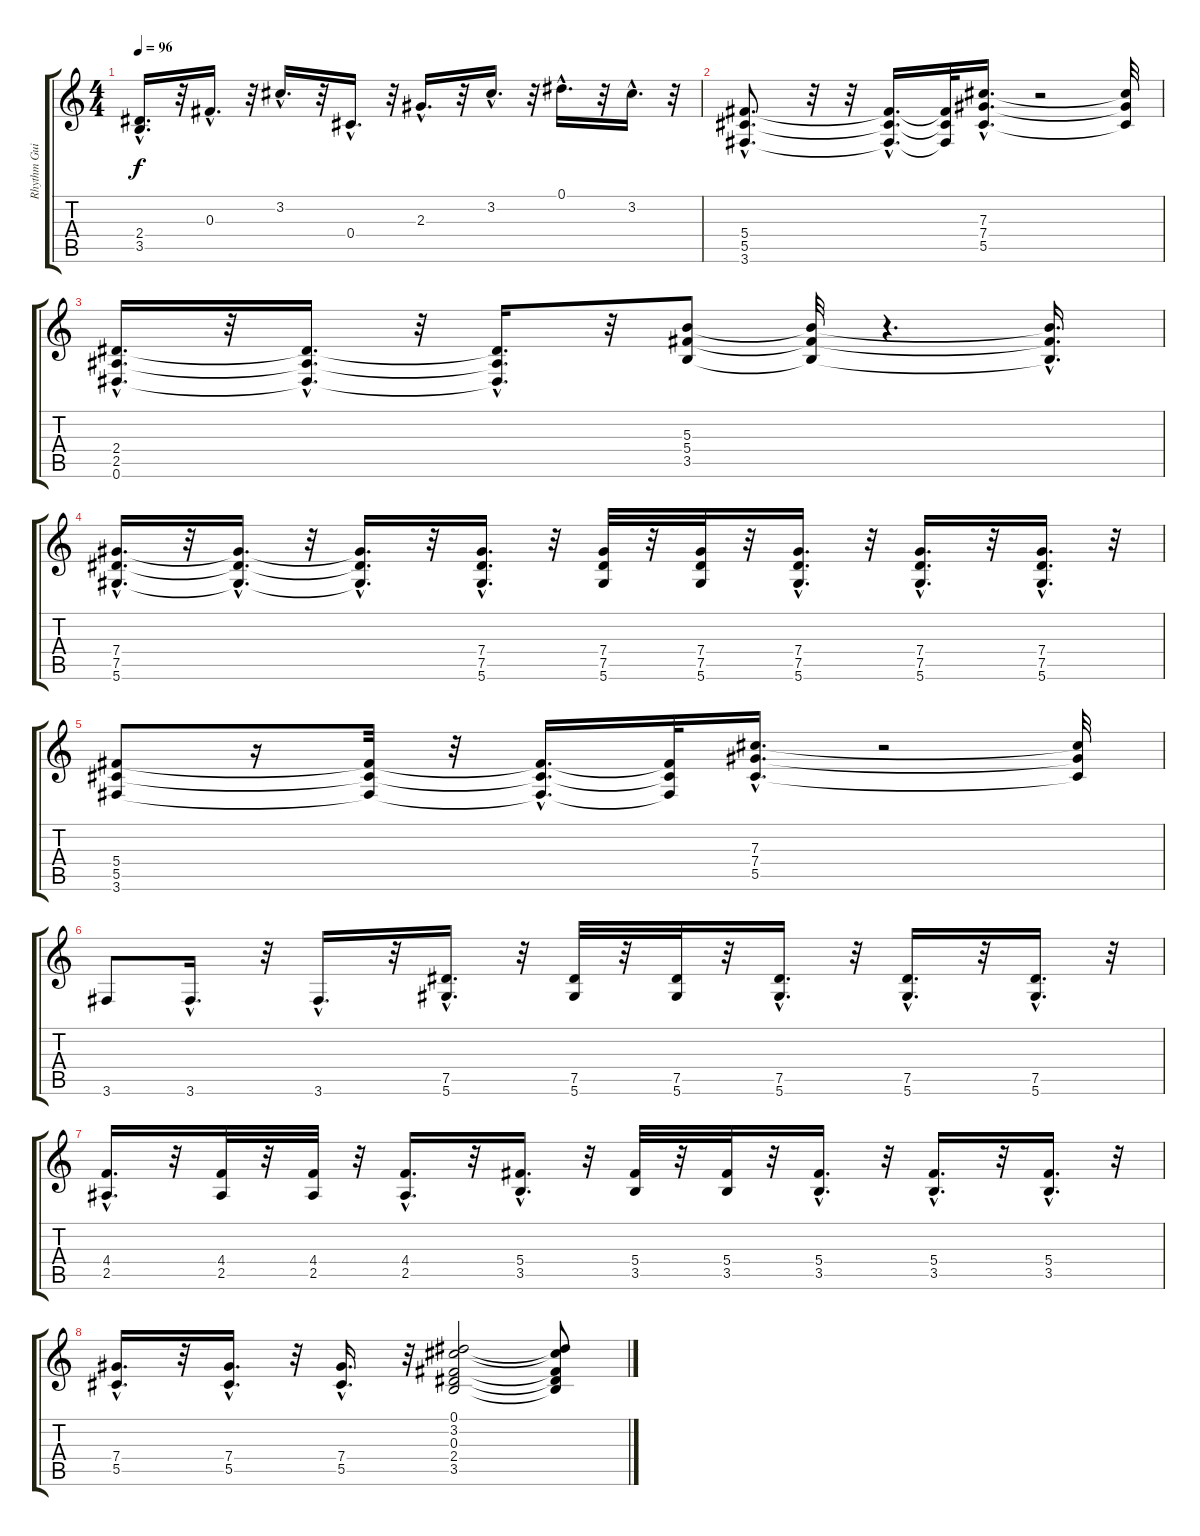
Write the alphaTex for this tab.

\track ("Rhythm Guitar" "Rhythm Gui") {instrument electricguitarclean}
\staff {score tabs}
\tuning (Eb4 Bb3 Gb3 Db3 Ab2 Eb2) {hide}
\ts (4 4)
\tempo 96
\clef g2
\ks c
(2.4{hac} 3.5{hac}).16{d dy f} r.32 0.3{hac}.16{d} r.32 3.2{hac}.16{d} r.32 0.4{hac}.16{d} r.32 2.3{hac}.16{d} r.32 3.2{hac}.16{d} r.32 0.1{hac}.16{d} r.32 3.2{hac}.16{d} r.32 |
(5.4{hac} 5.5{hac} 3.6{hac}).8{d instrument distortionguitar} r.32 r.32 (5.4{hac t} 5.5{hac t} 3.6{hac t}).16{d} (5.4{t} 5.5{t} 3.6{t}).32 (7.3{hac} 7.4{hac} 5.5{hac}).16{d} r.2 (7.3{t} 7.4{t} 5.5{t}).32 |
(2.4{hac} 2.5{hac} 0.6{hac}).16{d} r.32 (2.4{hac t} 2.5{hac t} 0.6{hac t}).16{d} r.32 (2.4{hac t} 2.5{hac t} 0.6{hac t}).16{d} r.32 (5.3 5.4 3.5).8 (5.3{t} 5.4{t} 3.5{t}).32 r.4{d} (5.3{hac t} 5.4{hac t} 3.5{hac t}).16{d} |
(7.4{hac} 7.5{hac} 5.6{hac}).16{d} r.32 (7.4{hac t} 7.5{hac t} 5.6{hac t}).16{d} r.32 (7.4{hac t} 7.5{hac t} 5.6{hac t}).16{d} r.32 (7.4{hac} 7.5{hac} 5.6{hac}).16{d} r.32 (7.4 7.5 5.6).32 r.32 (7.4 7.5 5.6).32 r.32 (7.4{hac} 7.5{hac} 5.6{hac}).16{d} r.32 (7.4{hac} 7.5{hac} 5.6{hac}).16{d} r.32 (7.4{hac} 7.5{hac} 5.6{hac}).16{d} r.32 |
(5.4 5.5 3.6).8 r.16 (5.4{t} 5.5{t} 3.6{t}).32 r.32 (5.4{hac t} 5.5{hac t} 3.6{hac t}).16{d} (5.4{t} 5.5{t} 3.6{t}).32 (7.3{hac} 7.4{hac} 5.5{hac}).16{d} r.2 (7.3{t} 7.4{t} 5.5{t}).32 |
3.6.8 3.6{hac}.16{d} r.32 3.6{hac}.16{d} r.32 (7.5{hac} 5.6{hac}).16{d} r.32 (7.5 5.6).32 r.32 (7.5 5.6).32 r.32 (7.5{hac} 5.6{hac}).16{d} r.32 (7.5{hac} 5.6{hac}).16{d} r.32 (7.5{hac} 5.6{hac}).16{d} r.32 |
(4.4{hac} 2.5{hac}).16{d} r.32 (4.4 2.5).32 r.32 (4.4 2.5).32 r.32 (4.4{hac} 2.5{hac}).16{d} r.32 (5.4{hac} 3.5{hac}).16{d} r.32 (5.4 3.5).32 r.32 (5.4 3.5).32 r.32 (5.4{hac} 3.5{hac}).16{d} r.32 (5.4{hac} 3.5{hac}).16{d} r.32 (5.4{hac} 3.5{hac}).16{d} r.32 |
(7.4{hac} 5.5{hac}).16{d} r.32 (7.4{hac} 5.5{hac}).16{d} r.32 (7.4{hac} 5.5{hac}).16{d} r.32 (0.1 3.2 0.3 2.4 3.5).2 (0.1{t} 3.2{t} 0.3{t} 2.4{t} 3.5{t}).8
